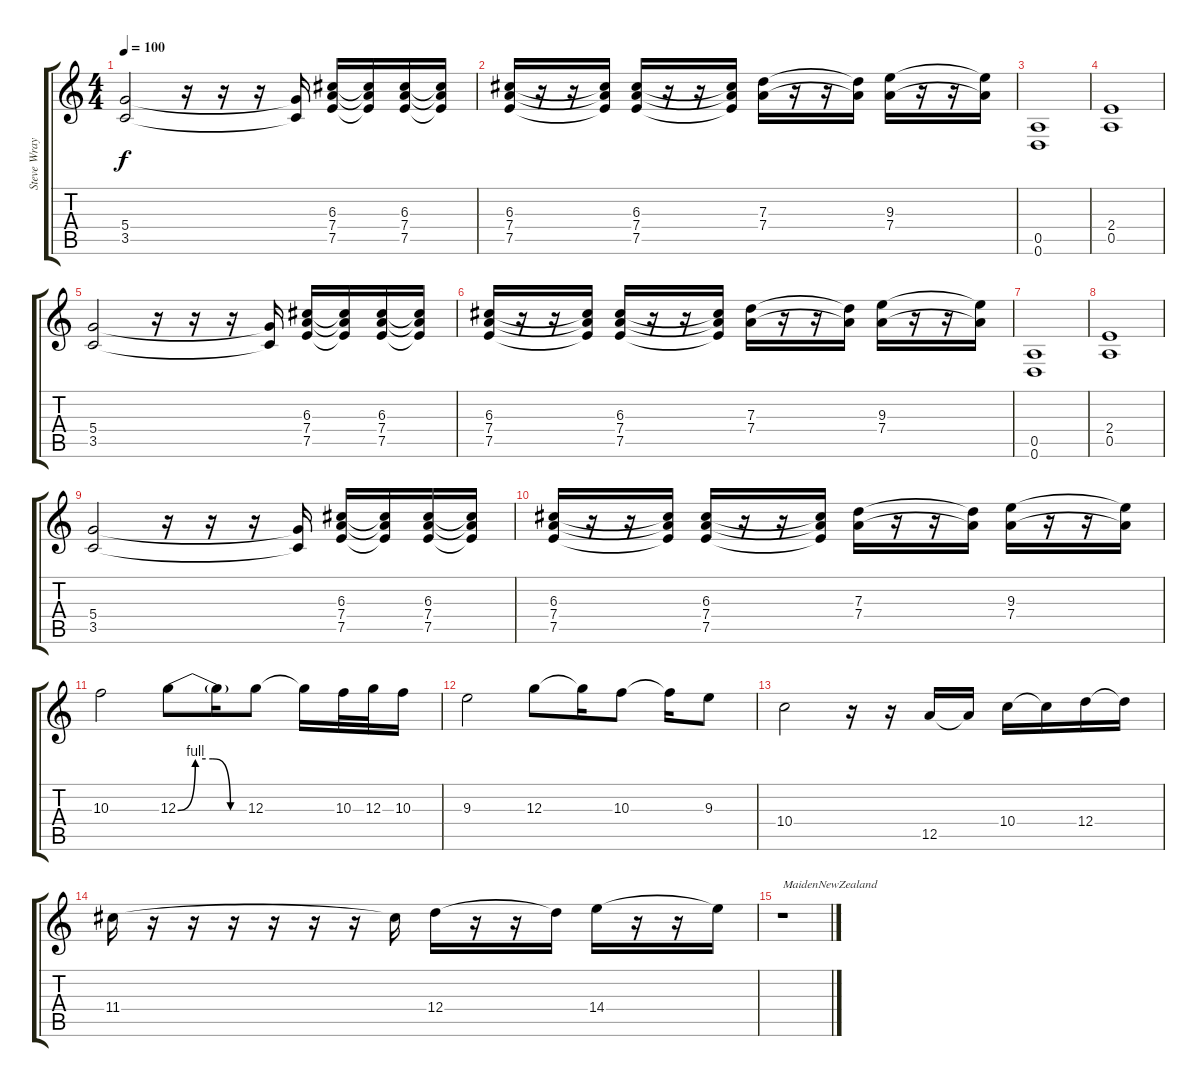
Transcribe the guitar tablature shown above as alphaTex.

\track ("Steve Wray" "Steve Wray") {instrument distortionguitar}
\staff {score tabs}
\tuning (E4 B3 G3 D3 A2 D2) {hide}
\ts (4 4)
\tempo 100
\clef g2
\ks c
(5.4 3.5).2{dy f} r.16 r.16 r.16 (5.4{t} 3.5{t}).16 (6.3 7.4 7.5).16 (6.3{t} 7.4{t} 7.5{t}).16 (6.3 7.4 7.5).16 (6.3{t} 7.4{t} 7.5{t}).16 |
(6.3 7.4 7.5).16 r.16 r.16 (6.3{t} 7.4{t} 7.5{t}).16 (6.3 7.4 7.5).16 r.16 r.16 (6.3{t} 7.4{t} 7.5{t}).16 (7.3 7.4).16 r.16 r.16 (7.3{t} 7.4{t}).16 (9.3 7.4).16 r.16 r.16 (9.3{t} 7.4{t}).16 |
(0.5 0.6).1 |
(2.4 0.5).1 |
(5.4 3.5).2 r.16 r.16 r.16 (5.4{t} 3.5{t}).16 (6.3 7.4 7.5).16 (6.3{t} 7.4{t} 7.5{t}).16 (6.3 7.4 7.5).16 (6.3{t} 7.4{t} 7.5{t}).16 |
(6.3 7.4 7.5).16 r.16 r.16 (6.3{t} 7.4{t} 7.5{t}).16 (6.3 7.4 7.5).16 r.16 r.16 (6.3{t} 7.4{t} 7.5{t}).16 (7.3 7.4).16 r.16 r.16 (7.3{t} 7.4{t}).16 (9.3 7.4).16 r.16 r.16 (9.3{t} 7.4{t}).16 |
(0.5 0.6).1 |
(2.4 0.5).1 |
(5.4 3.5).2 r.16 r.16 r.16 (5.4{t} 3.5{t}).16 (6.3 7.4 7.5).16 (6.3{t} 7.4{t} 7.5{t}).16 (6.3 7.4 7.5).16 (6.3{t} 7.4{t} 7.5{t}).16 |
(6.3 7.4 7.5).16 r.16 r.16 (6.3{t} 7.4{t} 7.5{t}).16 (6.3 7.4 7.5).16 r.16 r.16 (6.3{t} 7.4{t} 7.5{t}).16 (7.3 7.4).16 r.16 r.16 (7.3{t} 7.4{t}).16 (9.3 7.4).16 r.16 r.16 (9.3{t} 7.4{t}).16 |
10.3.2 12.3{be (custom 0 0 15 4 30 4 45 0 60 0)}.8 12.3{t}.16 12.3.8 12.3{t}.16 10.3.32 12.3.32 10.3.16 |
9.3.2 12.3.8 12.3{t}.16 10.3.8 10.3{t}.16 9.3.8 |
10.4.2 r.16 r.16 12.5.16 12.5{t}.16 10.4.16 10.4{t}.16 12.4.16 12.4{t}.16 |
11.4.16 r.16 r.16 r.16 r.16 r.16 r.16 11.4{t}.16 12.4.16 r.16 r.16 12.4{t}.16 14.4.16 r.16 r.16 14.4{t}.16 |
r.1{txt "MaidenNewZealand"}
